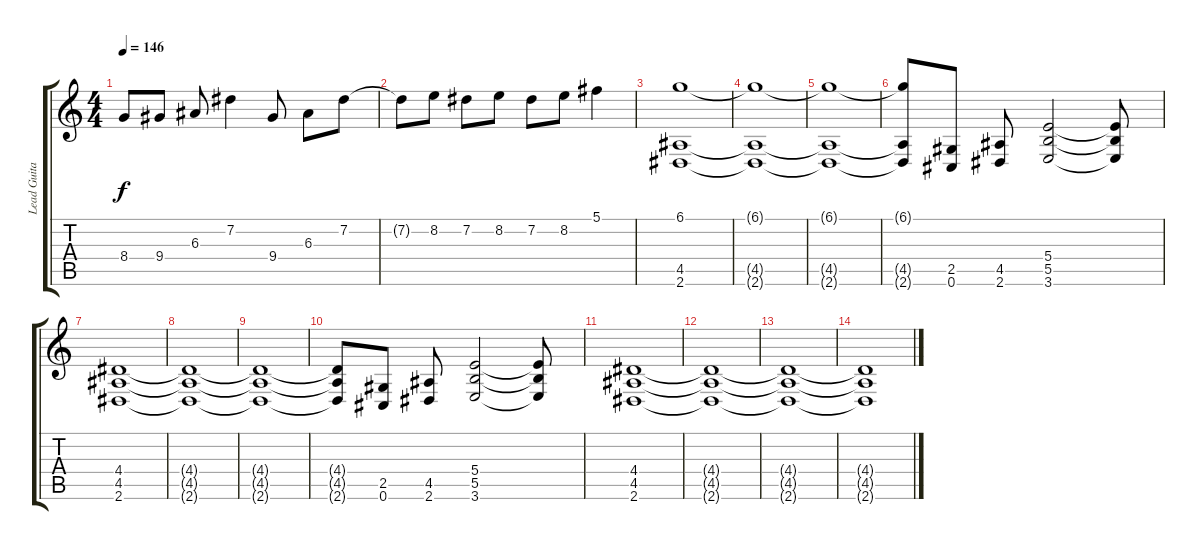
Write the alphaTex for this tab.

\track ("Lead Guitar" "Lead Guita") {instrument distortionguitar}
\staff {score tabs}
\tuning (Db4 Ab3 E3 B2 Gb2 Db2) {hide}
\ts (4 4)
\tempo 146
\clef g2
\ks c
8.4.8{dy f} 9.4.8 6.3.8 7.2.4 9.4.8 6.3.8 7.2.8 |
7.2{t}.8 8.2.8 7.2.8 8.2.8 7.2.8 8.2.8 5.1.4 |
(6.1 4.5 2.6).1 |
(6.1{t} 4.5{t} 2.6{t}).1 |
(6.1{t} 4.5{t} 2.6{t}).1 |
(6.1{t} 4.5{t} 2.6{t}).8 (2.5 0.6).8 (4.5 2.6).8 (5.4 5.5 3.6).2 (5.4{t} 5.5{t} 3.6{t}).8 |
(4.4 4.5 2.6).1 |
(4.4{t} 4.5{t} 2.6{t}).1 |
(4.4{t} 4.5{t} 2.6{t}).1 |
(4.4{t} 4.5{t} 2.6{t}).8 (2.5 0.6).8 (4.5 2.6).8 (5.4 5.5 3.6).2 (5.4{t} 5.5{t} 3.6{t}).8 |
(4.4 4.5 2.6).1 |
(4.4{t} 4.5{t} 2.6{t}).1 |
(4.4{t} 4.5{t} 2.6{t}).1{volume 0} |
(4.4{t} 4.5{t} 2.6{t}).1
